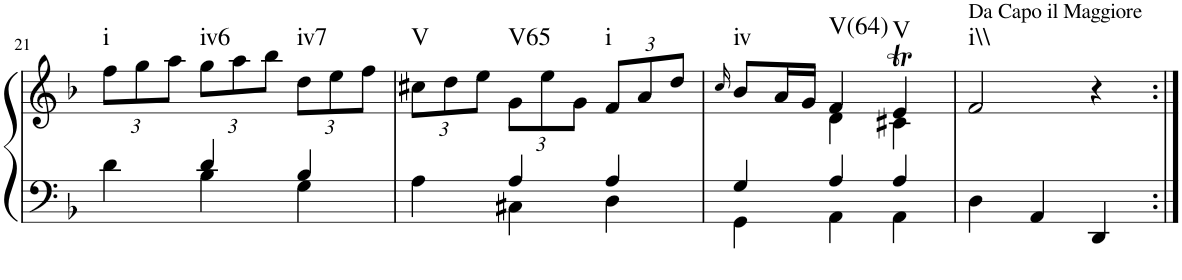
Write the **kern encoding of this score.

**kern	**kern	**harte
*part1	*part1	*part1
*staff2	*staff1	*
*I"Piano	*	*
*I'Pno.	*	*
!!LO:PB:g=z
*clefF4	*clefG2	*
*k[b-]	*k[b-]	*
*M3/4	*M3/4	*
=21	=21	=21
*^	*	*
*	*	*Xbrackettup	*
!	!	!	!LO:H:kt=i
4d\	4ryy	12ff\L	N
.	.	12gg\	.
.	.	12aa\J	.
!	!	!	!LO:H:kt=iv6
4d/	4B-\	12gg\L	N
.	.	12aa\	.
.	.	12bb-\J	.
!	!	!	!LO:H:kt=iv7
4B-/	4G\	12dd\L	N
.	.	12ee\	.
.	.	12ff\J	.
=22	=22	=22	=22
!	!	!	!LO:H:kt=V
4A\	4ryy	12cc#X\L	N
.	.	12dd\	.
.	.	12ee\J	.
!	!	!	!LO:H:kt=V65
4A/	4C#X\	12g\L	N
.	.	12ee\	.
.	.	12g\J	.
!	!	!	!LO:H:kt=i
4A/	4D\	12f/L	N
.	.	12a/	.
.	.	12dd/J	.
=23	=23	=23	=23
.	.	16qcc/	.
*	*	*^	*
!	!	!	!	!LO:H:kt=iv
4G/	4GG\	8b-/L	4ryy	N
.	.	16a/L	.	.
.	.	16g/JJ	.	.
!	!	!	!	!LO:H:kt=V(64)
4A/	4AA\	4f/	4d\	N
!	!	!	!	!LO:H:kt=V
4A/	4AA\	4et/	4c#X\	N
=24	=24	=24	=24	=24
!	!	!LO:TX:a:t=Da Capo il Maggiore	!	!LO:H:kt=i\\
*v	*v	*	*	*
*	*v	*v	*
4D\	2f/	N
4AA/	.	.
4DD/	4r	.
=:|!	=:|!	=:|!
*-	*-	*-
